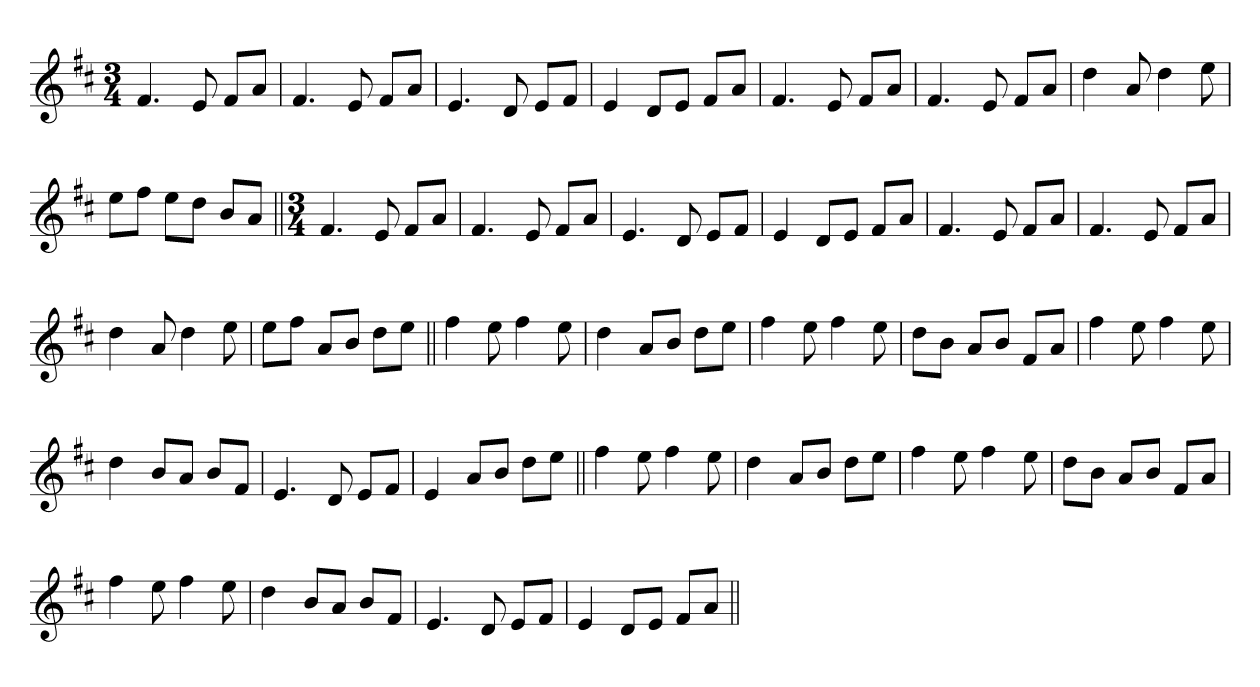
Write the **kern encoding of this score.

**kern
*part1
*staff1
*clefG2
*k[f#c#]
*D:
*M3/4
=1
4.f#
8e
8f#L
8aJ
=
4.f#
8e
8f#L
8aJ
=
4.e
8d
8eL
8f#J
=
4e
8dL
8eJ
8f#L
8aJ
=
4.f#
8e
8f#L
8aJ
=
4.f#
8e
8f#L
8aJ
=
4dd
8a
4dd
8ee
=
8eeL
8ff#J
8eeL
8ddJ
8bL
8aJ
=||
*M3/4
4.f#
8e
8f#L
8aJ
=
4.f#
8e
8f#L
8aJ
=
4.e
8d
8eL
8f#J
=
4e
8dL
8eJ
8f#L
8aJ
=
4.f#
8e
8f#L
8aJ
=
4.f#
8e
8f#L
8aJ
=
4dd
8a
4dd
8ee
=
8eeL
8ff#J
8aL
8bJ
8ddL
8eeJ
=||
4ff#
8ee
4ff#
8ee
=
4dd
8aL
8bJ
8ddL
8eeJ
=
4ff#
8ee
4ff#
8ee
=
8ddL
8bJ
8aL
8bJ
8f#L
8aJ
=
4ff#
8ee
4ff#
8ee
=
4dd
8bL
8aJ
8bL
8f#J
=
4.e
8d
8eL
8f#J
=
4e
8aL
8bJ
8ddL
8eeJ
=||
4ff#
8ee
4ff#
8ee
=
4dd
8aL
8bJ
8ddL
8eeJ
=
4ff#
8ee
4ff#
8ee
=
8ddL
8bJ
8aL
8bJ
8f#L
8aJ
=
4ff#
8ee
4ff#
8ee
=
4dd
8bL
8aJ
8bL
8f#J
=
4.e
8d
8eL
8f#J
=
4e
8dL
8eJ
8f#L
8aJ
=||
*-
